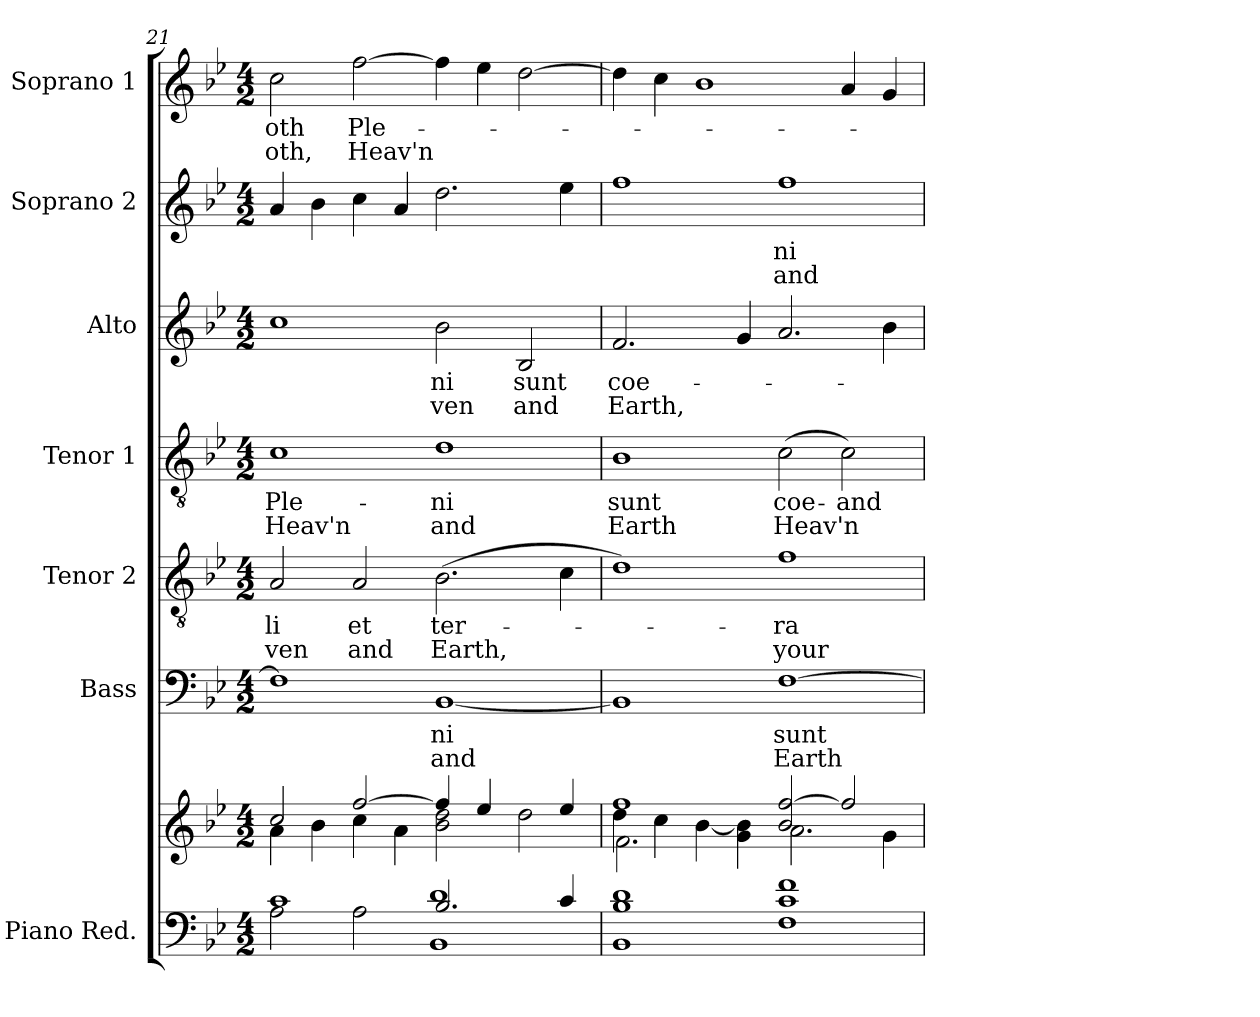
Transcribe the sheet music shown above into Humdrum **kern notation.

**kern	**kern	**kern	**text	**text	**kern	**text	**text	**kern	**text	**text	**kern	**text	**text	**kern	**text	**text	**kern	**text	**text
*part7	*part7	*part6	*part6	*part6	*part5	*part5	*part5	*part4	*part4	*part4	*part3	*part3	*part3	*part2	*part2	*part2	*part1	*part1	*part1
*staff8	*staff7	*staff6	*staff6	*staff6	*staff5	*staff5	*staff5	*staff4	*staff4	*staff4	*staff3	*staff3	*staff3	*staff2	*staff2	*staff2	*staff1	*staff1	*staff1
*I"Piano Red.	*	*I"Bass	*	*	*I"Tenor 2	*	*	*I"Tenor 1	*	*	*I"Alto	*	*	*I"Soprano 2	*	*	*I"Soprano 1	*	*
*	*	*I'B	*	*	*I'T2	*	*	*I'T1	*	*	*I'A	*	*	*I'S2	*	*	*I'S1	*	*
*clefF4	*clefG2	*clefF4	*	*	*clefGv2	*	*	*clefGv2	*	*	*clefG2	*	*	*clefG2	*	*	*clefG2	*	*
*	*	*	*	*	*ITrd7c12	*	*	*ITrd7c12	*	*	*	*	*	*	*	*	*	*	*
*k[b-e-]	*k[b-e-]	*k[b-e-]	*	*	*k[b-e-]	*	*	*k[b-e-]	*	*	*k[b-e-]	*	*	*k[b-e-]	*	*	*k[b-e-]	*	*
*B-:	*B-:	*B-:	*	*	*B-:	*	*	*B-:	*	*	*B-:	*	*	*B-:	*	*	*B-:	*	*
*M4/2	*M4/2	*M4/2	*	*	*M4/2	*	*	*M4/2	*	*	*M4/2	*	*	*M4/2	*	*	*M4/2	*	*
=21	=21	=21	=21	=21	=21	=21	=21	=21	=21	=21	=21	=21	=21	=21	=21	=21	=21	=21	=21
*^	*^	*	*	*	*	*	*	*	*	*	*	*	*	*	*	*	*	*	*
!	!	!	!	!	!	!	!	!LO:LY:b:color=#000000	!LO:LY:b:color=#000000	!	!	!	!	!	!	!	!	!	!	!	!
!	!	!	!	!	!	!	!	!	!	!	!LO:LY:b:color=#000000	!LO:LY:b:color=#000000	!	!	!	!	!	!	!	!	!
!	!	!	!	!	!	!	!	!	!	!	!	!	!	!	!	!	!	!	!	!LO:LY:b:color=#000000	!LO:LY:b:color=#000000
1ci	2Ai\	2cci/	4ai\	1Fi]	.	.	2AAi/	-li	-ven	1Ci	Ple-	Heav'n	1cci	.	.	4ai/	.	.	2cci\	-oth	-oth,
.	.	.	4b-i\	.	.	.	.	.	.	.	.	.	.	.	.	4b-i\	.	.	.	.	.
!	!	!	!	!	!	!	!	!LO:LY:b:color=#000000	!LO:LY:b:color=#000000	!	!	!	!	!	!	!	!	!	!	!	!
!	!	!	!	!	!	!	!	!	!	!	!	!	!	!	!	!	!	!	!	!LO:LY:b:color=#000000	!LO:LY:b:color=#000000
.	2Ai\	[>2ffi/	4cci\	.	.	.	2AAi/	et	and	.	.	.	.	.	.	4cci\	.	.	[>2ffi\	Ple-	Heav'n
.	.	.	4ai\	.	.	.	.	.	.	.	.	.	.	.	.	4ai/	.	.	.	.	.
!	!	!	!	!	!LO:LY:b:color=#000000	!LO:LY:b:color=#000000	!	!	!	!	!	!	!	!	!	!	!	!	!	!	!
!	!	!	!	!	!	!	!	!LO:LY:b:color=#000000	!LO:LY:b:color=#000000	!	!	!	!	!	!	!	!	!	!	!	!
!	!	!	!	!	!	!	!	!	!	!	!LO:LY:b:color=#000000	!LO:LY:b:color=#000000	!	!	!	!	!	!	!	!	!
!	!	!	!	!	!	!	!	!	!	!	!	!	!	!LO:LY:b:color=#000000	!LO:LY:b:color=#000000	!	!	!	!	!	!
2.B-i/	1BB-i 1di	4ffi/]	2b-i\ 2ddi	[<1BB-i	-ni	and	(2.BB-i\	ter-	Earth,	1Di	-ni	and	2b-i\	-ni	-ven	2.ddi\	.	.	4ffi\]	.	.
.	.	4ee-i/	.	.	.	.	.	.	.	.	.	.	.	.	.	.	.	.	4ee-i\	.	.
!	!	!	!	!	!	!	!	!	!	!	!	!	!	!LO:LY:b:color=#000000	!LO:LY:b:color=#000000	!	!	!	!	!	!
.	.	4ryy	2ddi\	.	.	.	.	.	.	.	.	.	2B-i/	sunt	and	.	.	.	[>2ddi\	.	.
4ci/	.	4ee-i/	.	.	.	.	4Ci\	.	.	.	.	.	.	.	.	4ee-i\	.	.	.	.	.
*v	*v	*	*	*	*	*	*	*	*	*	*	*	*	*	*	*	*	*	*	*	*
!!LO:PB:g=z
=22	=22	=22	=22	=22	=22	=22	=22	=22	=22	=22	=22	=22	=22	=22	=22	=22	=22	=22	=22	=22
*	*	*^	*	*	*	*	*	*	*	*	*	*	*	*	*	*	*	*	*	*
!	!	!	!	!	!	!	!	!	!	!	!LO:LY:b:color=#000000	!LO:LY:b:color=#000000	!	!	!	!	!	!	!	!	!
!	!	!	!	!	!	!	!	!	!	!	!	!	!	!LO:LY:b:color=#000000	!LO:LY:b:color=#000000	!	!	!	!	!	!
1BB-i 1B-i 1di	1ffi	4ddi\	2.fi\	1BB-i]	.	.	1Di)	.	.	1BB-i	sunt	Earth	2.fi/	coe-	Earth,	1ffi	.	.	4ddi\]	.	.
.	.	4cci\	.	.	.	.	.	.	.	.	.	.	.	.	.	.	.	.	4cci\	.	.
.	.	[>4b-i\	.	.	.	.	.	.	.	.	.	.	.	.	.	.	.	.	1b-i	.	.
.	.	4gi\ 4b-i]	1ryy	.	.	.	.	.	.	.	.	.	4gi/	.	.	.	.	.	.	.	.
!	!	!	!	!	!LO:LY:b:color=#000000	!LO:LY:b:color=#000000	!	!	!	!	!	!	!	!	!	!	!	!	!	!	!
!	!	!	!	!	!	!	!	!LO:LY:b:color=#000000	!LO:LY:b:color=#000000	!	!	!	!	!	!	!	!	!	!	!	!
!	!	!	!	!	!	!	!	!	!	!	!LO:LY:b:color=#000000	!LO:LY:b:color=#000000	!	!	!	!	!	!	!	!	!
!	!	!	!	!	!	!	!	!	!	!	!	!	!	!	!	!	!LO:LY:b:color=#000000	!LO:LY:b:color=#000000	!	!	!
1Fi 1ci 1fi	2b-i/ [>2ffi	2.ai\	.	[>1Fi	sunt	Earth	1Fi	-ra	your	(2Ci\	coe-	Heav'n	2.ai/	.	.	1ffi	-ni	and	.	.	.
!	!	!	!	!	!	!	!	!	!	!	!LO:LY:b:color=#000000	!	!	!	!	!	!	!	!	!	!
.	2ffi/]	.	.	.	.	.	.	.	.	2Ci\)	and	.	.	.	.	.	.	.	4ai/	.	.
.	.	4gi\	4ryy	.	.	.	.	.	.	.	.	.	4b-i\	.	.	.	.	.	4gi/	.	.
*	*v	*v	*v	*	*	*	*	*	*	*	*	*	*	*	*	*	*	*	*	*	*
=	=	=	=	=	=	=	=	=	=	=	=	=	=	=	=	=	=	=	=
*-	*-	*-	*-	*-	*-	*-	*-	*-	*-	*-	*-	*-	*-	*-	*-	*-	*-	*-	*-
